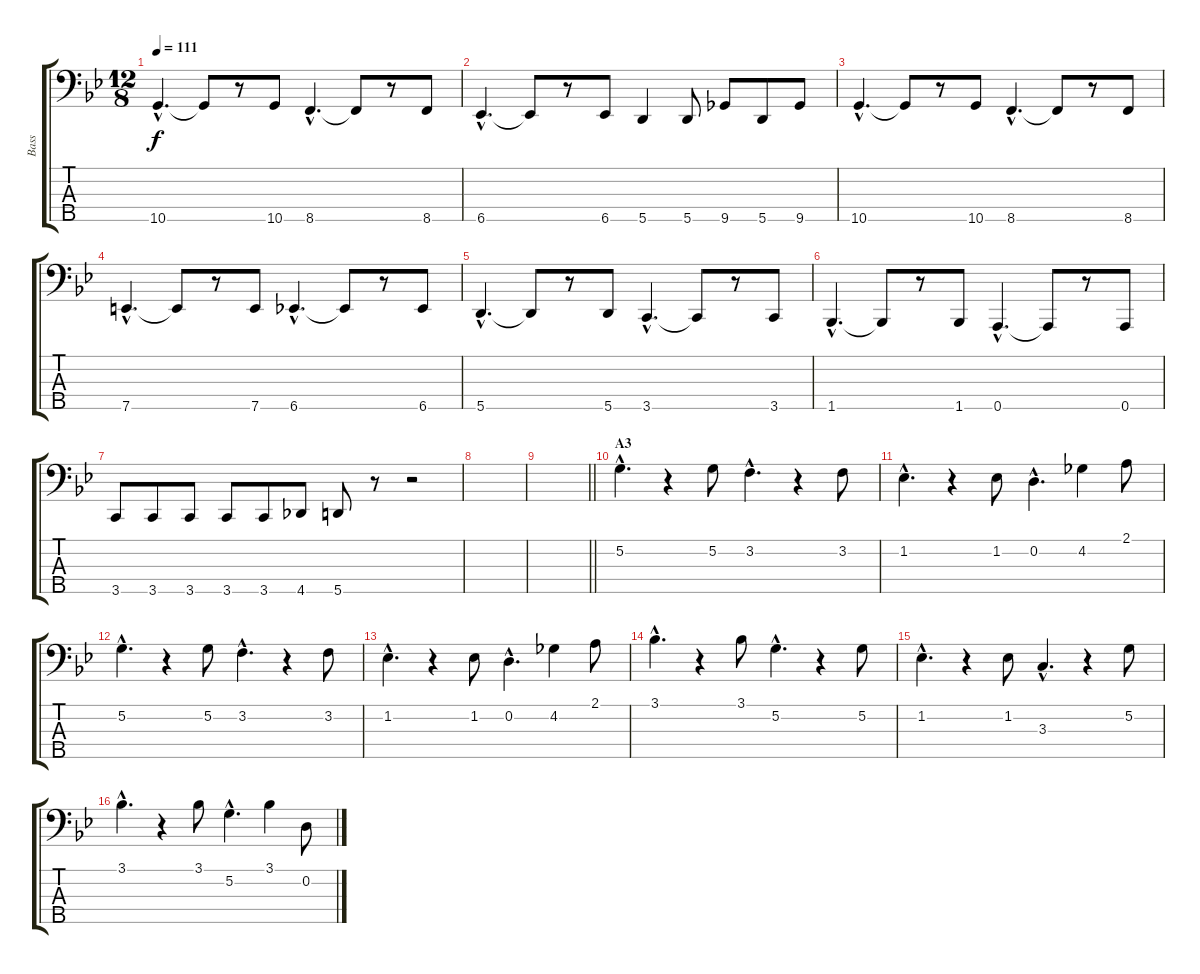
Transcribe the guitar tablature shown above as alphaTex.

\track ("Bass" "Bass") {instrument electricbassfinger}
\staff {score tabs}
\tuning (G2 D2 A1 E1 A0) {hide}
\ts (12 8)
\tempo 111
\clef f4
\ks gminor
10.5{hac}.4{d dy f} 10.5{t}.8 r.8 10.5.8 8.5{hac}.4{d} 8.5{t}.8 r.8 8.5.8 |
6.5{hac}.4{d} 6.5{t}.8 r.8 6.5.8 5.5.4 5.5.8 9.5.8 5.5.8 9.5.8 |
10.5{hac}.4{d} 10.5{t}.8 r.8 10.5.8 8.5{hac}.4{d} 8.5{t}.8 r.8 8.5.8 |
7.5{hac}.4{d} 7.5{t}.8 r.8 7.5.8 6.5{hac}.4{d} 6.5{t}.8 r.8 6.5.8 |
5.5{hac}.4{d} 5.5{t}.8 r.8 5.5.8 3.5{hac}.4{d} 3.5{t}.8 r.8 3.5.8 |
1.5{hac}.4{d} 1.5{t}.8 r.8 1.5.8 0.5{hac}.4{d} 0.5{t}.8 r.8 0.5.8 |
3.5.8 3.5.8 3.5.8 3.5.8 3.5.8 4.5.8 5.5.8 r.8 r.2 |
|
\barLineRight lightlight
|
\section ("" "A3")
5.2{hac}.4{d volume 5 instrument acousticbass} r.4 5.2.8 3.2{hac}.4{d} r.4 3.2.8 |
1.2{hac}.4{d} r.4 1.2.8 0.2{hac}.4{d} 4.2.4 2.1.8 |
5.2{hac}.4{d} r.4 5.2.8 3.2{hac}.4{d} r.4 3.2.8 |
1.2{hac}.4{d} r.4 1.2.8 0.2{hac}.4{d} 4.2.4 2.1.8 |
3.1{hac}.4{d} r.4 3.1.8 5.2{hac}.4{d} r.4 5.2.8 |
1.2{hac}.4{d} r.4 1.2.8 3.3{hac}.4{d} r.4 5.2.8 |
3.1{hac}.4{d} r.4 3.1.8 5.2{hac}.4{d} 3.1.4 0.2.8
